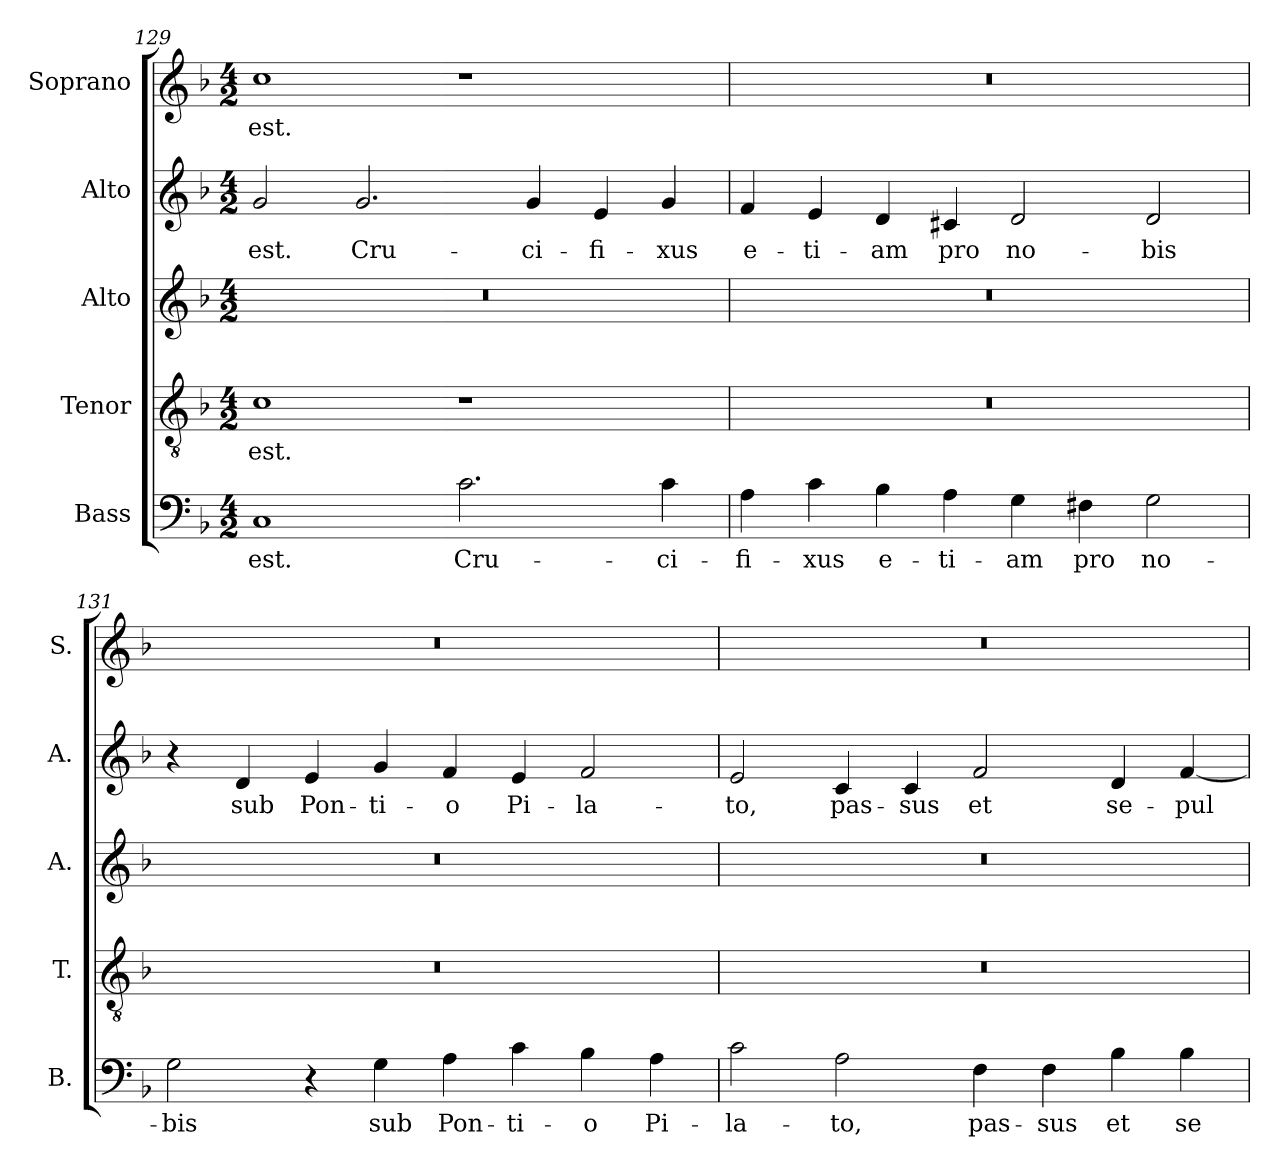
**kern	**text	**kern	**text	**kern	**kern	**text	**kern	**text
*part5	*part5	*part4	*part4	*part3	*part2	*part2	*part1	*part1
*staff5	*staff5	*staff4	*staff4	*staff3	*staff2	*staff2	*staff1	*staff1
*I"Bass	*	*I"Tenor	*	*I"Alto	*I"Alto	*	*I"Soprano	*
*I'B.	*	*I'T.	*	*I'A.	*I'A.	*	*I'S.	*
*clefF4	*	*clefGv2	*	*clefG2	*clefG2	*	*clefG2	*
*	*	*ITrd7c12	*	*	*	*	*	*
*k[b-]	*	*k[b-]	*	*k[b-]	*k[b-]	*	*k[b-]	*
*F:	*	*F:	*	*F:	*F:	*	*F:	*
*M4/2	*	*M4/2	*	*M4/2	*M4/2	*	*M4/2	*
=129	=129	=129	=129	=129	=129	=129	=129	=129
!	!LO:LY:b:color=#000000	!	!	!	!	!	!	!
!	!	!	!LO:LY:b:color=#000000	!LO:N:vis=1	!	!	!	!
!	!	!	!	!	!	!LO:LY:b:color=#000000	!	!
!	!	!	!	!	!	!	!	!LO:LY:b:color=#000000
1Ci	est.	1Ci	est.	0r	2gi/	est.	1cci	est.
!	!	!	!	!	!	!LO:LY:b:color=#000000	!	!
.	.	.	.	.	2.gi/	Cru-	.	.
!	!LO:LY:b:color=#000000	!	!	!	!	!	!	!
2.ci\	Cru-	1r	.	.	.	.	1r	.
!	!	!	!	!	!	!LO:LY:b:color=#000000	!	!
.	.	.	.	.	4gi/	-ci-	.	.
!	!	!	!	!	!	!LO:LY:b:color=#000000	!	!
.	.	.	.	.	4ei/	-fi-	.	.
!	!LO:LY:b:color=#000000	!	!	!	!	!	!	!
!	!	!	!	!	!	!LO:LY:b:color=#000000	!	!
4ci\	-ci-	.	.	.	4gi/	-xus	.	.
=130	=130	=130	=130	=130	=130	=130	=130	=130
!	!LO:LY:b:color=#000000	!LO:N:vis=1	!	!LO:N:vis=1	!	!	!	!
!	!	!	!	!	!	!LO:LY:b:color=#000000	!LO:N:vis=1	!
4Ai\	-fi-	0r	.	0r	4fi/	e-	0r	.
!	!LO:LY:b:color=#000000	!	!	!	!	!	!	!
!	!	!	!	!	!	!LO:LY:b:color=#000000	!	!
4ci\	-xus	.	.	.	4ei/	-ti-	.	.
!	!LO:LY:b:color=#000000	!	!	!	!	!	!	!
!	!	!	!	!	!	!LO:LY:b:color=#000000	!	!
4B-i\	e-	.	.	.	4di/	-am	.	.
!	!LO:LY:b:color=#000000	!	!	!	!	!	!	!
!	!	!	!	!	!	!LO:LY:b:color=#000000	!	!
4Ai\	-ti-	.	.	.	4c#Xi/	pro	.	.
!	!LO:LY:b:color=#000000	!	!	!	!	!	!	!
!	!	!	!	!	!	!LO:LY:b:color=#000000	!	!
4Gi\	-am	.	.	.	2di/	no-	.	.
!	!LO:LY:b:color=#000000	!	!	!	!	!	!	!
4F#Xi\	pro	.	.	.	.	.	.	.
!	!LO:LY:b:color=#000000	!	!	!	!	!	!	!
!	!	!	!	!	!	!LO:LY:b:color=#000000	!	!
2Gi\	no-	.	.	.	2di/	-bis	.	.
!!LO:LB:g=z
=131	=131	=131	=131	=131	=131	=131	=131	=131
!	!LO:LY:b:color=#000000	!LO:N:vis=1	!	!LO:N:vis=1	!	!	!LO:N:vis=1	!
2Gi\	-bis	0r	.	0r	4r	.	0r	.
!	!	!	!	!	!	!LO:LY:b:color=#000000	!	!
.	.	.	.	.	4di/	sub	.	.
!	!	!	!	!	!	!LO:LY:b:color=#000000	!	!
4r	.	.	.	.	4ei/	Pon-	.	.
!	!LO:LY:b:color=#000000	!	!	!	!	!	!	!
!	!	!	!	!	!	!LO:LY:b:color=#000000	!	!
4Gi\	sub	.	.	.	4gi/	-ti-	.	.
!	!LO:LY:b:color=#000000	!	!	!	!	!	!	!
!	!	!	!	!	!	!LO:LY:b:color=#000000	!	!
4Ai\	Pon-	.	.	.	4fi/	-o	.	.
!	!LO:LY:b:color=#000000	!	!	!	!	!	!	!
!	!	!	!	!	!	!LO:LY:b:color=#000000	!	!
4ci\	-ti-	.	.	.	4ei/	Pi-	.	.
!	!LO:LY:b:color=#000000	!	!	!	!	!	!	!
!	!	!	!	!	!	!LO:LY:b:color=#000000	!	!
4B-i\	-o	.	.	.	2fi/	-la-	.	.
!	!LO:LY:b:color=#000000	!	!	!	!	!	!	!
4Ai\	Pi-	.	.	.	.	.	.	.
=132	=132	=132	=132	=132	=132	=132	=132	=132
!	!LO:LY:b:color=#000000	!LO:N:vis=1	!	!LO:N:vis=1	!	!	!	!
!	!	!	!	!	!	!LO:LY:b:color=#000000	!LO:N:vis=1	!
2ci\	-la-	0r	.	0r	2ei/	-to,	0r	.
!	!LO:LY:b:color=#000000	!	!	!	!	!	!	!
!	!	!	!	!	!	!LO:LY:b:color=#000000	!	!
2Ai\	-to,	.	.	.	4ci/	pas-	.	.
!	!	!	!	!	!	!LO:LY:b:color=#000000	!	!
.	.	.	.	.	4ci/	-sus	.	.
!	!LO:LY:b:color=#000000	!	!	!	!	!	!	!
!	!	!	!	!	!	!LO:LY:b:color=#000000	!	!
4Fi\	pas-	.	.	.	2fi/	et	.	.
!	!LO:LY:b:color=#000000	!	!	!	!	!	!	!
4Fi\	-sus	.	.	.	.	.	.	.
!	!LO:LY:b:color=#000000	!	!	!	!	!	!	!
!	!	!	!	!	!	!LO:LY:b:color=#000000	!	!
4B-i\	et	.	.	.	4di/	se-	.	.
!	!LO:LY:b:color=#000000	!	!	!	!	!	!	!
!	!	!	!	!	!	!LO:LY:b:color=#000000	!	!
4B-i\	se-	.	.	.	[4fi/	-pul-	.	.
=	=	=	=	=	=	=	=	=
*-	*-	*-	*-	*-	*-	*-	*-	*-
